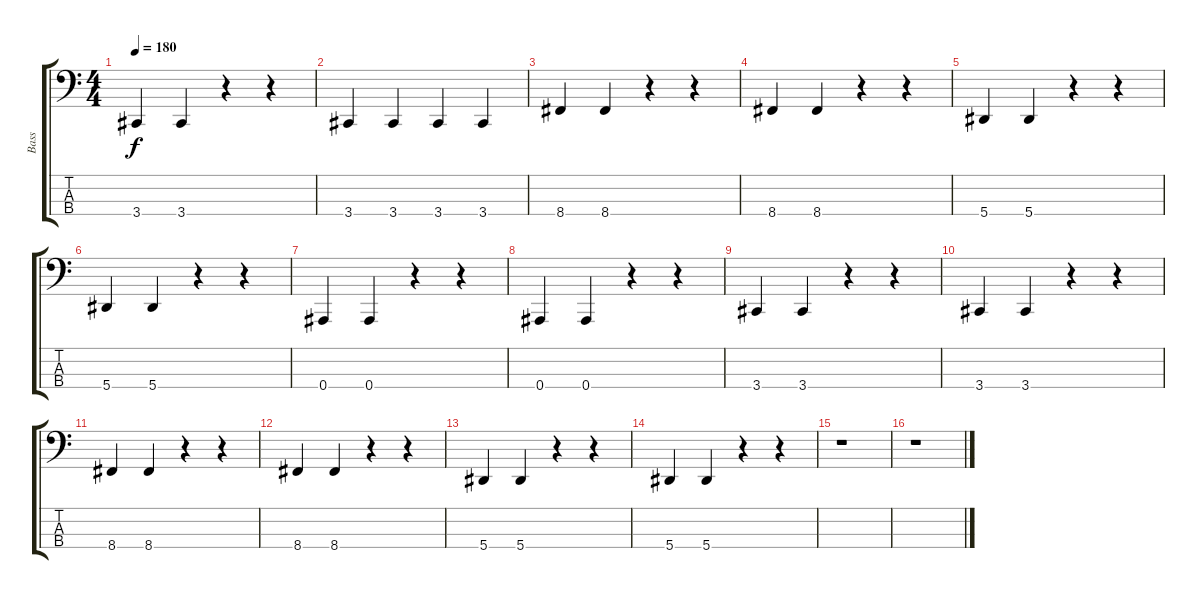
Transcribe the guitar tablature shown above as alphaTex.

\track ("Bass" "Bass") {instrument electricbassfinger}
\staff {score tabs}
\tuning (Eb2 Bb1 F1 Bb0) {hide}
\ts (4 4)
\tempo 180
\clef f4
\ks c
3.4.4{dy f} 3.4.4 r.4 r.4 |
3.4.4 3.4.4 3.4.4 3.4.4 |
8.4.4 8.4.4 r.4 r.4 |
8.4.4 8.4.4 r.4 r.4 |
5.4.4 5.4.4 r.4 r.4 |
5.4.4 5.4.4 r.4 r.4 |
0.4.4 0.4.4 r.4 r.4 |
0.4.4 0.4.4 r.4 r.4 |
3.4.4 3.4.4 r.4 r.4 |
3.4.4 3.4.4 r.4 r.4 |
8.4.4 8.4.4 r.4 r.4 |
8.4.4 8.4.4 r.4 r.4 |
5.4.4 5.4.4 r.4 r.4 |
5.4.4 5.4.4 r.4 r.4 |
r.1 |
r.1
